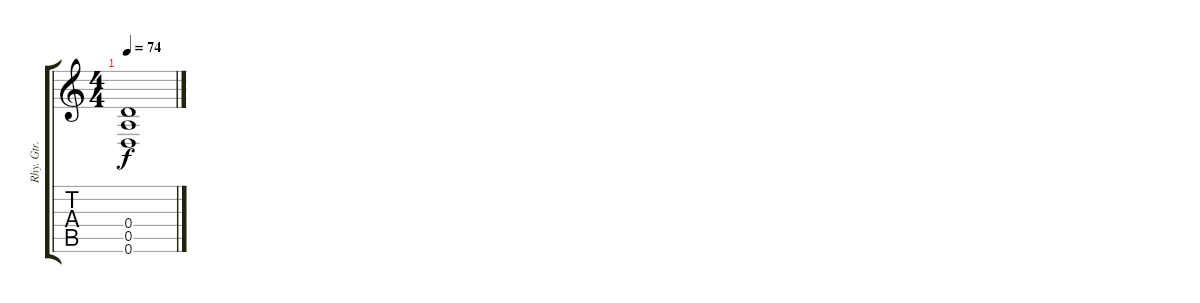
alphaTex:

\track ("Rhy. Gtr. 2" "Rhy. Gtr. ") {instrument distortionguitar}
\staff {score tabs}
\tuning (E4 B3 G3 D3 A2 D2) {hide}
\ts (4 4)
\tempo 74
\clef g2
\ks c
(0.4{t} 0.5{t} 0.6{t}).1{dy f}
